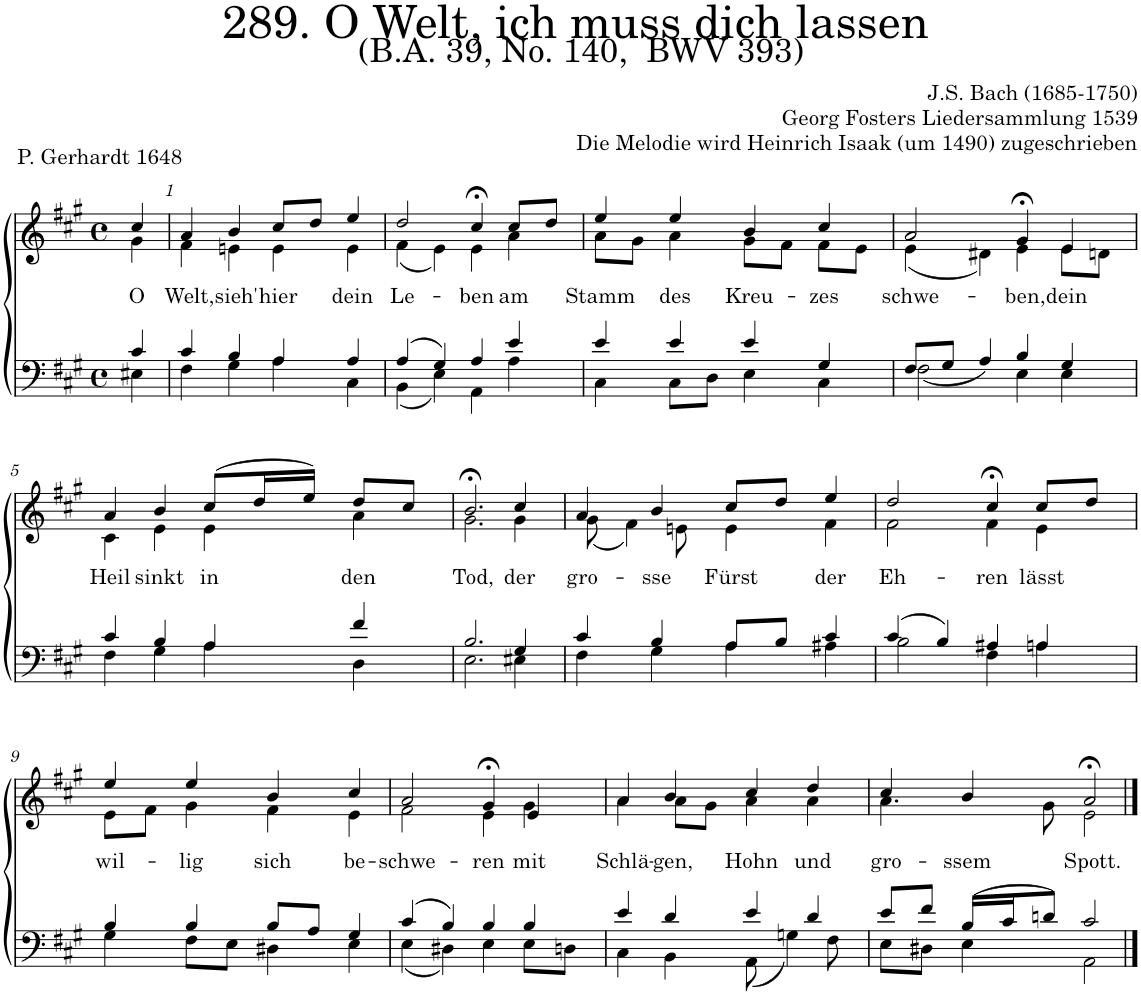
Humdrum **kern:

**kern	**kern	**text
*part2	*part1	*part1
*staff2	*staff1	*staff1
*I"Tenor/Bass	*I"Soprano/Alto	*
*clefF4	*clefG2	*
*k[f#c#g#]	*k[f#c#g#]	*
*M4/4	*M4/4	*
*met(c)	*met(c)	*
=	=	=
*^	*	*
!	!	!	!LO:LY:b
*	*	*^	*
4c#/	4E#X\	4cc#/	4g#\	O
=1	=1	=1	=1	=1
!	!	!	!	!LO:LY:b
4c#/	4F#\	4a;</	4f#\	Welt,
!	!	!	!	!LO:LY:b
4B/	4G#\	4b/	4en\	sieh'
!	!	!	!	!LO:LY:b
4A/	4A\	8cc#/L	4e\	hier
.	.	8dd/J	.	.
!	!	!	!	!LO:LY:b
4A/	4C#\	4ee/	4e\	dein
=2	=2	=2	=2	=2
!	!	!	!	!LO:LY:b
(4A/	(4BB\	2dd;</	(4f#\	Le-
4G#/)	4E\)	.	4e\)	.
!	!	!	!	!LO:LY:b
4A/	4AA\	4cc#;<,/	4e\	-ben
!	!	!	!	!LO:LY:b
4e/	4A\	8cc#/L	4a\	am
.	.	8dd/J	.	.
=3	=3	=3	=3	=3
!	!	!	!	!LO:LY:b
4e/	4C#\	4ee/	8a\L	Stamm
.	.	.	8g#\J	.
!	!	!	!	!LO:LY:b
4e/	8C#\L	4ee/	4a\	des
.	8D\J	.	.	.
!	!	!	!	!LO:LY:b
4e/	4E\	4b/	8g#\L	Kreu-
.	.	.	8f#\J	.
!	!	!	!	!LO:LY:b
4G#/	4C#\	4cc#/	8f#\L	-zes
.	.	.	8e\J	.
=4	=4	=4	=4	=4
!	!	!	!	!LO:LY:b
8F#/L	(2F#\	2a/	(4e\	schwe-
8G#/J	.	.	.	.
(4A/	.	.	4d#X\)	.
!	!	!	!	!LO:LY:b
4B/	4E\	4g#;<,/	4e\	-ben,
!	!	!	!	!LO:LY:b
4G#/	4E\	4e/	8e\L	dein
.	.	.	8dn\J	.
!!LO:LB:g=z	!!
=5	=5	=5	=5	=5
!	!	!	!	!LO:LY:b
4c#/	4F#\	4a/	4c#\	Heil
!	!	!	!	!LO:LY:b
4B/	4G#\	4b/	4e\	sinkt
!	!	!	!	!LO:LY:b
4A/	4A\	(8cc#/L	4e\	in
.	.	16dd/L	.	.
.	.	16ee/JJ)	.	.
!	!	!	!	!LO:LY:b
4f#/	4D\	8dd/L	4a\	den
.	.	8cc#/J	.	.
=6	=6	=6	=6	=6
!	!	!	!	!LO:LY:b
2.B/	2.E\	2.b;<,/	2.g#\	Tod,
!	!	!	!	!LO:LY:b
4G#/	4E#X\	4cc#/	4g#\	der
=7	=7	=7	=7	=7
!	!	!	!	!LO:LY:b
4c#/	4F#\	4a/	(8g#\	gro-
.	.	.	4f#\)	.
!	!	!	!	!LO:LY:b
4B/	4G#\	4b/	.	sse
.	.	.	8en\	.
!	!	!	!	!LO:LY:b
8A/L	4A\	8cc#/L	4e\	Fürst
8B/J	.	8dd/J	.	.
!	!	!	!	!LO:LY:b
4c#/	4A#X\	4ee/	4f#\	der
=8	=8	=8	=8	=8
!	!	!	!	!LO:LY:b
4c#/	2B\	2dd/	2f#\	Eh-
4B/)	.	.	.	.
!	!	!	!	!LO:LY:b
4A#X/	4F#\	4cc#;<,/	4f#\	-ren
!	!	!	!	!LO:LY:b
4An/	4A\	8cc#/L	4e\	lässt
.	.	8dd/J	.	.
!!LO:LB:g=z	!!
=9	=9	=9	=9	=9
!	!	!	!	!LO:LY:b
4B/	4G#\	4ee/	8e\L	wil-
.	.	.	8f#\J	.
!	!	!	!	!LO:LY:b
4B/	8F#\L	4ee/	4g#\	-lig
.	8E\J	.	.	.
!	!	!	!	!LO:LY:b
8B/L	4D#X\	4b/	4f#\	sich
8A/J	.	.	.	.
!	!	!	!	!LO:LY:b
4G#/	4E\	4cc#/	4e\	be-
=10	=10	=10	=10	=10
!	!	!	!	!LO:LY:b
(4c#/	(4E\	2a/	2f#\	-schwe-
4B/)	4D#X\)	.	.	.
!	!	!	!	!LO:LY:b
4B/	4E\	4g#;<,/	4e\	-ren
!	!	!	!	!LO:LY:b
4B/	8E\L	4e/	4g#\	mit
.	8Dn\J	.	.	.
=11	=11	=11	=11	=11
!	!	!	!	!LO:LY:b
4e/	4C#\	4a;</	4a\	Schlä-
!	!	!	!	!LO:LY:b
4d/	4BB\	4b/	8a\L	-gen,
.	.	.	8g#\J	.
!	!	!	!	!LO:LY:b
4e/	(8AA\	4cc#;</	4a\	Hohn
.	4Gn\)	.	.	.
!	!	!	!	!LO:LY:b
4d/	.	4dd/	4a\	und
.	8F#\	.	.	.
=12	=12	=12	=12	=12
!	!	!	!	!LO:LY:b
8e/L	8E\L	4cc#;</	4.a\	gro-
8f#/J	8D#X\J	.	.	.
!	!	!	!	!LO:LY:b
(16B;</LL	4E\	4b/	.	-ssem
16c#/J	.	.	.	.
8dn/J)	.	.	8g#\	.
!	!	!	!	!LO:LY:b
2c#/	2AA\	2a;</	2e\	Spott.
*v	*v	*	*	*
*	*v	*v	*
==	==	==
*-	*-	*-
